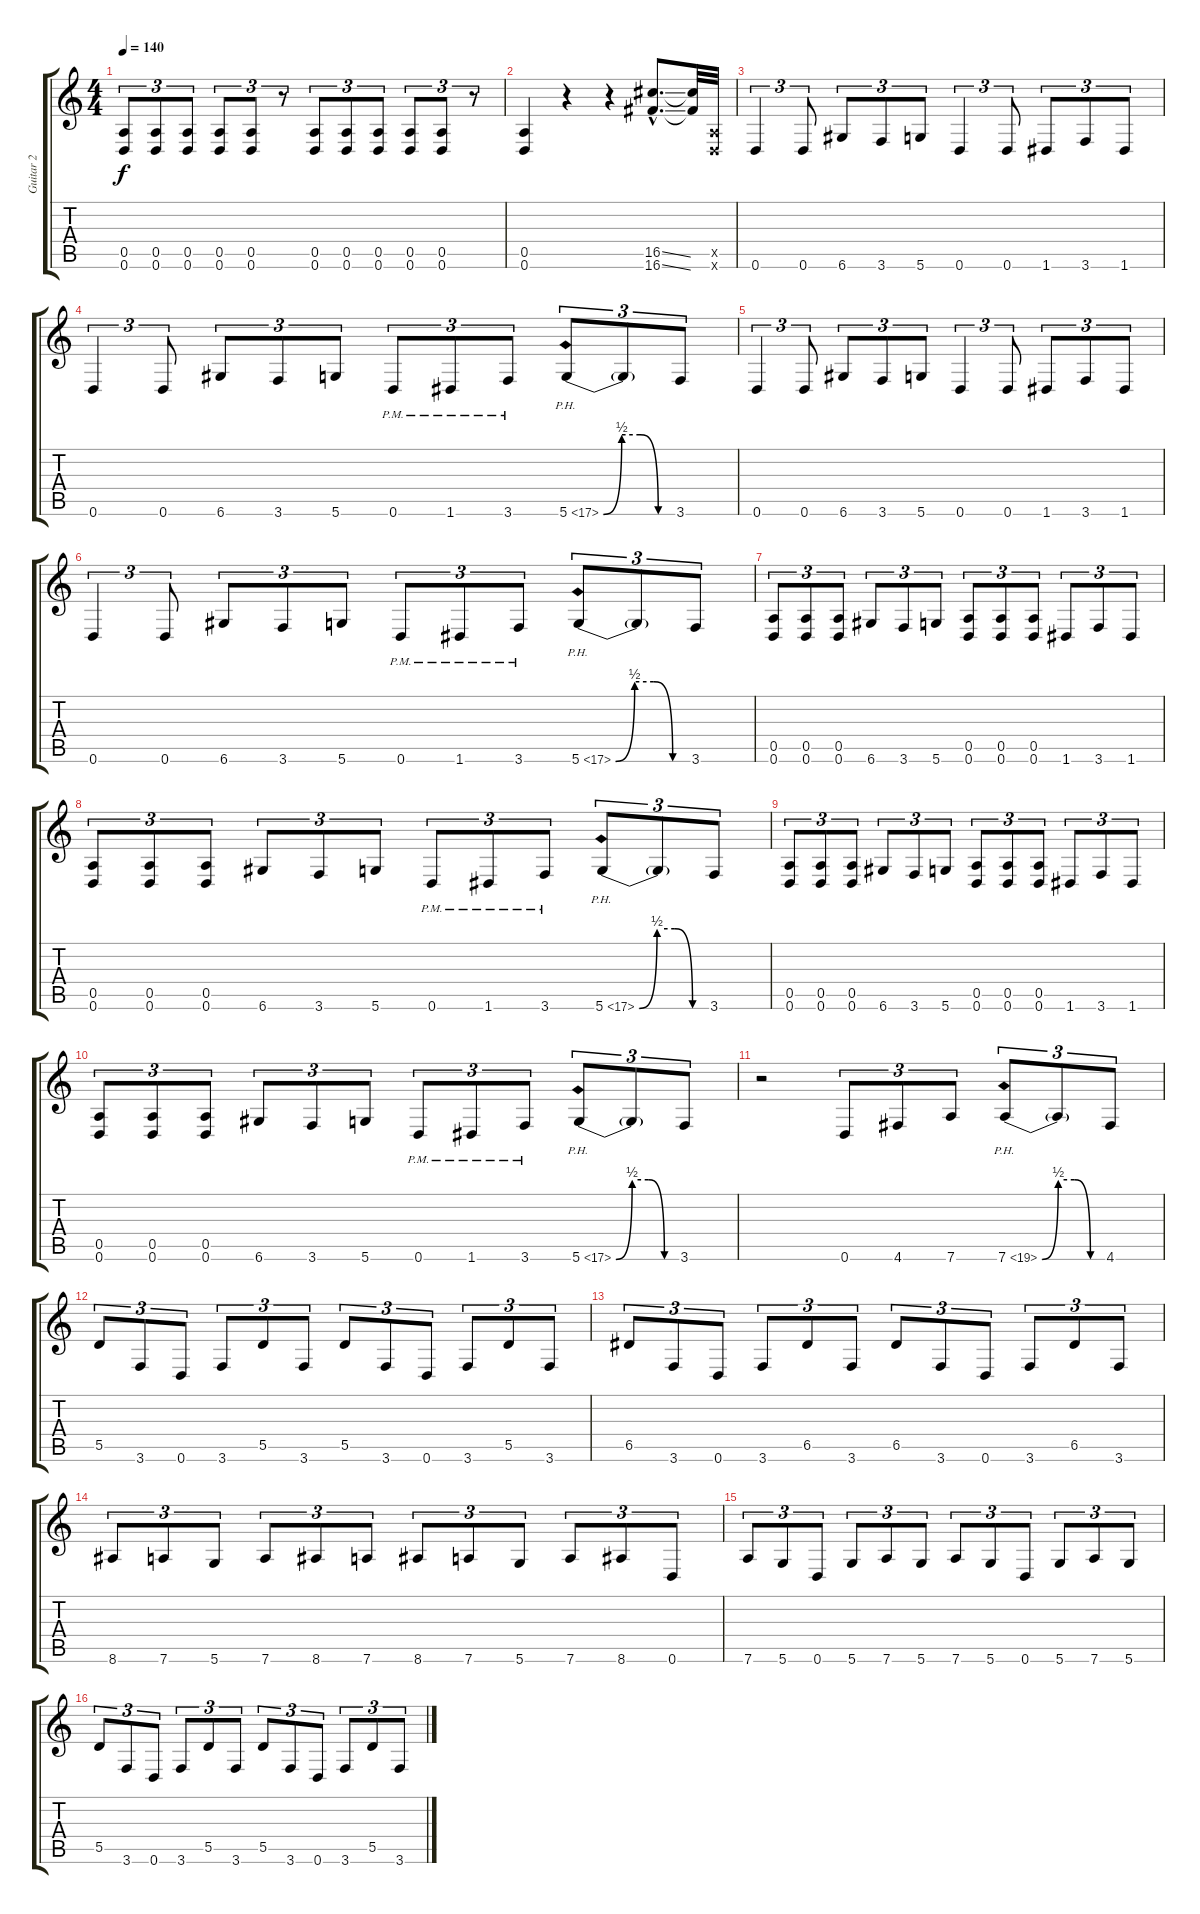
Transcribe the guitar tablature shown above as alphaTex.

\track ("Guitar 2" "Guitar 2") {instrument distortionguitar}
\staff {score tabs}
\tuning (E4 B3 G3 D3 A2 D2) {hide}
\ts (4 4)
\tempo 140
\clef g2
\ks c
(0.5 0.6).8{tu (3 2) dy f} (0.5 0.6).8{tu (3 2)} (0.5 0.6).8{tu (3 2)} (0.5 0.6).8{tu (3 2)} (0.5 0.6).8{tu (3 2)} r.8{tu (3 2)} (0.5 0.6).8{tu (3 2)} (0.5 0.6).8{tu (3 2)} (0.5 0.6).8{tu (3 2)} (0.5 0.6).8{tu (3 2)} (0.5 0.6).8{tu (3 2)} r.8{tu (3 2)} |
(0.5 0.6).4 r.4 r.4 (16.5{ss hac} 16.6{ss hac}).8{d} (16.5{t} 16.6{t}).32 (0.5{x} 0.6{x}).32 |
0.6.4{tu (3 2)} 0.6.8{tu (3 2)} 6.6.8{tu (3 2)} 3.6.8{tu (3 2)} 5.6.8{tu (3 2)} 0.6.4{tu (3 2)} 0.6.8{tu (3 2)} 1.6.8{tu (3 2)} 3.6.8{tu (3 2)} 1.6.8{tu (3 2)} |
0.6.4{tu (3 2)} 0.6.8{tu (3 2)} 6.6.8{tu (3 2)} 3.6.8{tu (3 2)} 5.6.8{tu (3 2)} 0.6{pm}.8{tu (3 2)} 1.6{pm}.8{tu (3 2)} 3.6{pm}.8{tu (3 2)} 5.6{be (custom 0 0 15 2 30 2 45 0 60 0) ph 12}.8{tu (3 2) instrument guitarharmonics} 5.6{t}.8{tu (3 2)} 3.6.8{tu (3 2) instrument distortionguitar} |
0.6.4{tu (3 2)} 0.6.8{tu (3 2)} 6.6.8{tu (3 2)} 3.6.8{tu (3 2)} 5.6.8{tu (3 2)} 0.6.4{tu (3 2)} 0.6.8{tu (3 2)} 1.6.8{tu (3 2)} 3.6.8{tu (3 2)} 1.6.8{tu (3 2)} |
0.6.4{tu (3 2)} 0.6.8{tu (3 2)} 6.6.8{tu (3 2)} 3.6.8{tu (3 2)} 5.6.8{tu (3 2)} 0.6{pm}.8{tu (3 2)} 1.6{pm}.8{tu (3 2)} 3.6{pm}.8{tu (3 2)} 5.6{be (custom 0 0 15 2 30 2 45 0 60 0) ph 12}.8{tu (3 2) instrument guitarharmonics} 5.6{t}.8{tu (3 2)} 3.6.8{tu (3 2) instrument distortionguitar} |
(0.5 0.6).8{tu (3 2)} (0.5 0.6).8{tu (3 2)} (0.5 0.6).8{tu (3 2)} 6.6.8{tu (3 2)} 3.6.8{tu (3 2)} 5.6.8{tu (3 2)} (0.5 0.6).8{tu (3 2)} (0.5 0.6).8{tu (3 2)} (0.5 0.6).8{tu (3 2)} 1.6.8{tu (3 2)} 3.6.8{tu (3 2)} 1.6.8{tu (3 2)} |
(0.5 0.6).8{tu (3 2)} (0.5 0.6).8{tu (3 2)} (0.5 0.6).8{tu (3 2)} 6.6.8{tu (3 2)} 3.6.8{tu (3 2)} 5.6.8{tu (3 2)} 0.6{pm}.8{tu (3 2)} 1.6{pm}.8{tu (3 2)} 3.6{pm}.8{tu (3 2)} 5.6{be (custom 0 0 15 2 30 2 45 0 60 0) ph 12}.8{tu (3 2) instrument guitarharmonics} 5.6{t}.8{tu (3 2)} 3.6.8{tu (3 2) instrument distortionguitar} |
(0.5 0.6).8{tu (3 2)} (0.5 0.6).8{tu (3 2)} (0.5 0.6).8{tu (3 2)} 6.6.8{tu (3 2)} 3.6.8{tu (3 2)} 5.6.8{tu (3 2)} (0.5 0.6).8{tu (3 2)} (0.5 0.6).8{tu (3 2)} (0.5 0.6).8{tu (3 2)} 1.6.8{tu (3 2)} 3.6.8{tu (3 2)} 1.6.8{tu (3 2)} |
(0.5 0.6).8{tu (3 2)} (0.5 0.6).8{tu (3 2)} (0.5 0.6).8{tu (3 2)} 6.6.8{tu (3 2)} 3.6.8{tu (3 2)} 5.6.8{tu (3 2)} 0.6{pm}.8{tu (3 2)} 1.6{pm}.8{tu (3 2)} 3.6{pm}.8{tu (3 2)} 5.6{be (custom 0 0 15 2 30 2 45 0 60 0) ph 12}.8{tu (3 2) instrument guitarharmonics} 5.6{t}.8{tu (3 2)} 3.6.8{tu (3 2) instrument distortionguitar} |
r.2 0.6.8{tu (3 2)} 4.6.8{tu (3 2)} 7.6.8{tu (3 2)} 7.6{be (custom 0 0 15 2 30 2 45 0 60 0) ph 12}.8{tu (3 2) instrument guitarharmonics} 7.6{t}.8{tu (3 2)} 4.6.8{tu (3 2) instrument distortionguitar} |
5.5.8{tu (3 2)} 3.6.8{tu (3 2)} 0.6.8{tu (3 2)} 3.6.8{tu (3 2)} 5.5.8{tu (3 2)} 3.6.8{tu (3 2)} 5.5.8{tu (3 2)} 3.6.8{tu (3 2)} 0.6.8{tu (3 2)} 3.6.8{tu (3 2)} 5.5.8{tu (3 2)} 3.6.8{tu (3 2)} |
6.5.8{tu (3 2)} 3.6.8{tu (3 2)} 0.6.8{tu (3 2)} 3.6.8{tu (3 2)} 6.5.8{tu (3 2)} 3.6.8{tu (3 2)} 6.5.8{tu (3 2)} 3.6.8{tu (3 2)} 0.6.8{tu (3 2)} 3.6.8{tu (3 2)} 6.5.8{tu (3 2)} 3.6.8{tu (3 2)} |
8.6.8{tu (3 2)} 7.6.8{tu (3 2)} 5.6.8{tu (3 2)} 7.6.8{tu (3 2)} 8.6.8{tu (3 2)} 7.6.8{tu (3 2)} 8.6.8{tu (3 2)} 7.6.8{tu (3 2)} 5.6.8{tu (3 2)} 7.6.8{tu (3 2)} 8.6.8{tu (3 2)} 0.6.8{tu (3 2)} |
7.6.8{tu (3 2)} 5.6.8{tu (3 2)} 0.6.8{tu (3 2)} 5.6.8{tu (3 2)} 7.6.8{tu (3 2)} 5.6.8{tu (3 2)} 7.6.8{tu (3 2)} 5.6.8{tu (3 2)} 0.6.8{tu (3 2)} 5.6.8{tu (3 2)} 7.6.8{tu (3 2)} 5.6.8{tu (3 2)} |
5.5.8{tu (3 2)} 3.6.8{tu (3 2)} 0.6.8{tu (3 2)} 3.6.8{tu (3 2)} 5.5.8{tu (3 2)} 3.6.8{tu (3 2)} 5.5.8{tu (3 2)} 3.6.8{tu (3 2)} 0.6.8{tu (3 2)} 3.6.8{tu (3 2)} 5.5.8{tu (3 2)} 3.6.8{tu (3 2)}
